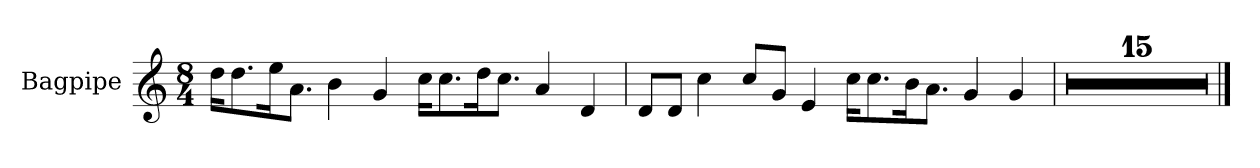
**kern
*part1
*staff1
*I"Bagpipe
*I'Bagp.
*clefG2
*ITrd1c2
*k[b-e-]
*M8/4
=1
16cc\KL
8.cc\
16dd\K
8.g\J
4a\
4f/
16b-\KL
8.b-\
16cc\K
8.b-\J
4g/
4c/
=2
8c/L
8c/J
4b-\
8b-/L
8f/J
4d/
16b-\KL
8.b-\
16a\K
8.g\J
4f/
4f/
=3
0r
!!LO:LB:g=z
=4
0r
=5
0r
=6
0r
=7
0r
=8
0r
=9
0r
=10
0r
=11
0r
=12
0r
=13
0r
=14
0r
=15
0r
!!LO:LB:g=z
=16
0r
=17
0r
==
*-
